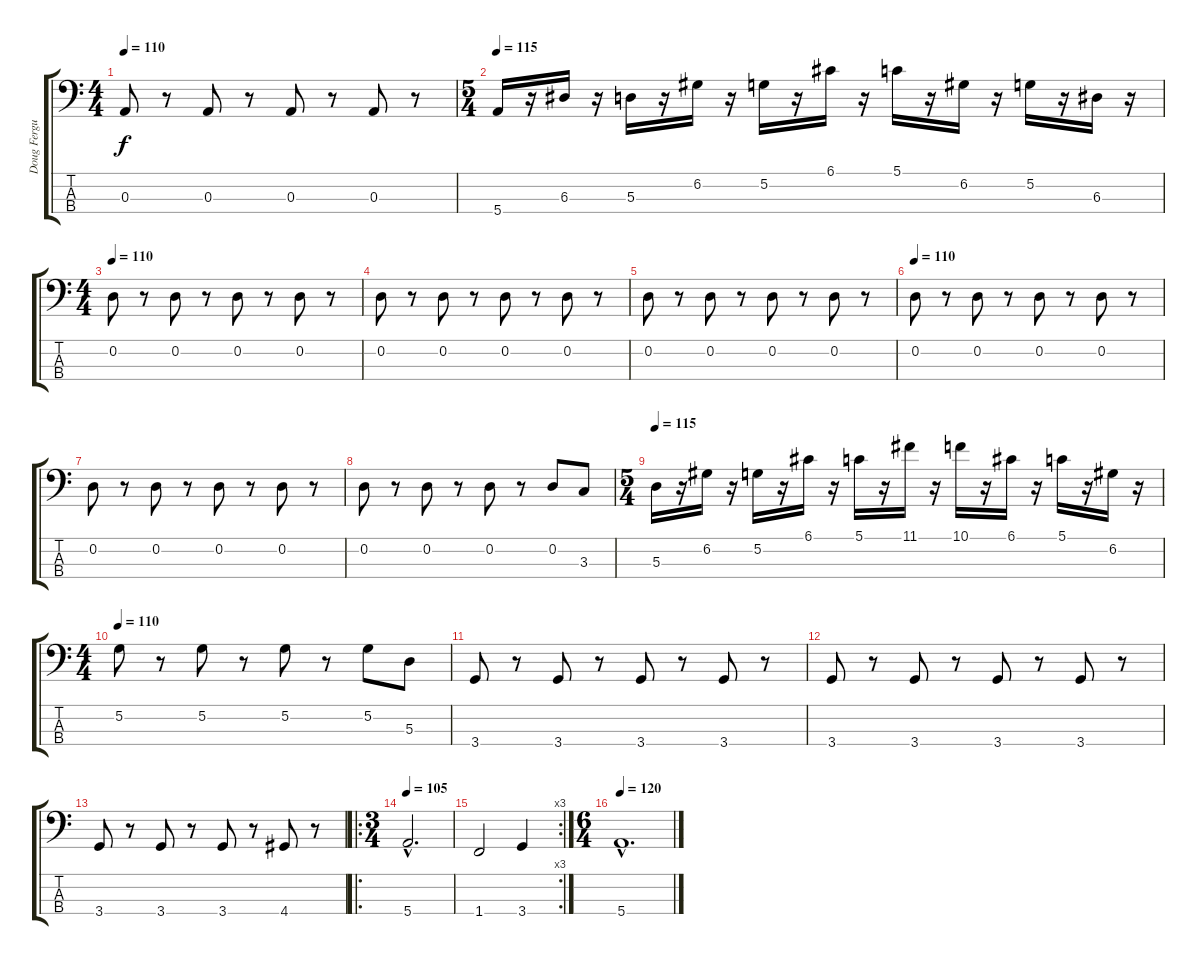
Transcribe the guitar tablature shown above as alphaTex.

\track ("Doug Fergusson - Bass" "Doug Fergu") {instrument electricbassfinger}
\staff {score tabs}
\tuning (G2 D2 A1 E1) {hide}
\ts (4 4)
\tempo 110
\clef f4
\ks c
0.3.8{dy f} r.8 0.3.8 r.8 0.3.8 r.8 0.3.8 r.8 |
\ts (5 4)
\tempo 115
5.4.16 r.16 6.3.16 r.16 5.3.16 r.16 6.2.16 r.16 5.2.16 r.16 6.1.16 r.16 5.1.16 r.16 6.2.16 r.16 5.2.16 r.16 6.3.16 r.16 |
\ts (4 4)
\tempo 110
0.2.8 r.8 0.2.8 r.8 0.2.8 r.8 0.2.8 r.8 |
0.2.8 r.8 0.2.8 r.8 0.2.8 r.8 0.2.8 r.8 |
0.2.8 r.8 0.2.8 r.8 0.2.8 r.8 0.2.8 r.8 |
\tempo 110
0.2.8 r.8 0.2.8 r.8 0.2.8 r.8 0.2.8 r.8 |
0.2.8 r.8 0.2.8 r.8 0.2.8 r.8 0.2.8 r.8 |
0.2.8 r.8 0.2.8 r.8 0.2.8 r.8 0.2.8 3.3.8 |
\ts (5 4)
\tempo 115
5.3.16 r.16 6.2.16 r.16 5.2.16 r.16 6.1.16 r.16 5.1.16 r.16 11.1.16 r.16 10.1.16 r.16 6.1.16 r.16 5.1.16 r.16 6.2.16 r.16 |
\ts (4 4)
\tempo 115
\tempo 110
5.2.8 r.8 5.2.8 r.8 5.2.8 r.8 5.2.8 5.3.8 |
3.4.8 r.8 3.4.8 r.8 3.4.8 r.8 3.4.8 r.8 |
3.4.8 r.8 3.4.8 r.8 3.4.8 r.8 3.4.8 r.8 |
3.4.8 r.8 3.4.8 r.8 3.4.8 r.8 4.4.8 r.8 |
\ro
\ts (3 4)
\tempo 105
5.4{hac}.2{d} |
\rc 3
1.4.2 3.4.4 |
\ts (6 4)
\tempo 120
5.4{hac}.1{d}
